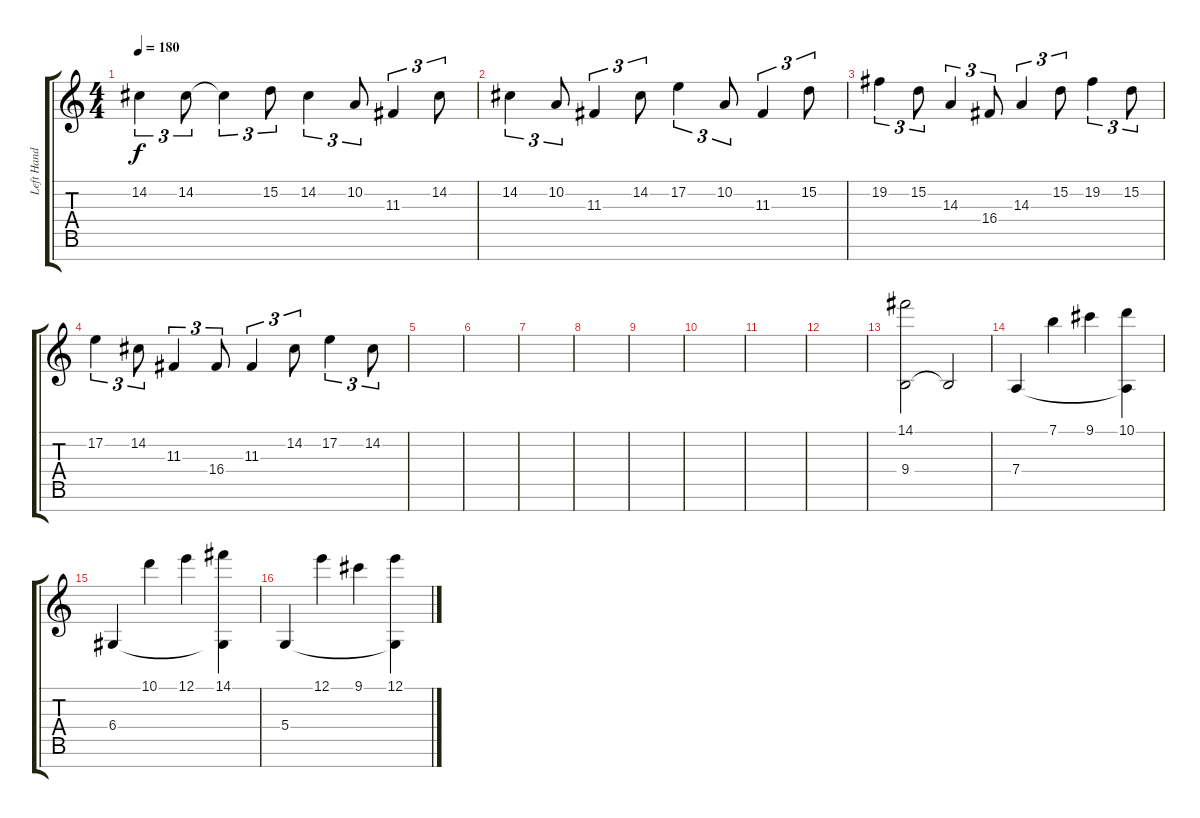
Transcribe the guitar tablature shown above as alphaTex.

\track ("Left Hand - Solo" "Left Hand ") {instrument acousticgrandpiano}
\staff {score tabs}
\tuning (E5 B3 G3 D3 A2 E2 B1) {hide}
\ts (4 4)
\tempo 180
\clef g2
\ks c
14.2.4{tu (3 2) dy f} 14.2.8{tu (3 2)} 14.2{t}.4{tu (3 2)} 15.2.8{tu (3 2)} 14.2.4{tu (3 2)} 10.2.8{tu (3 2)} 11.3.4{tu (3 2)} 14.2.8{tu (3 2)} |
14.2.4{tu (3 2)} 10.2.8{tu (3 2)} 11.3.4{tu (3 2)} 14.2.8{tu (3 2)} 17.2.4{tu (3 2)} 10.2.8{tu (3 2)} 11.3.4{tu (3 2)} 15.2.8{tu (3 2)} |
19.2.4{tu (3 2)} 15.2.8{tu (3 2)} 14.3.4{tu (3 2)} 16.4.8{tu (3 2)} 14.3.4{tu (3 2)} 15.2.8{tu (3 2)} 19.2.4{tu (3 2)} 15.2.8{tu (3 2)} |
17.2.4{tu (3 2)} 14.2.8{tu (3 2)} 11.3.4{tu (3 2)} 16.4.8{tu (3 2)} 11.3.4{tu (3 2)} 14.2.8{tu (3 2)} 17.2.4{tu (3 2)} 14.2.8{tu (3 2)} |
|
|
|
|
|
|
|
|
(14.1 9.4).2{instrument stringensemble1} 9.4{t}.2 |
7.4.4 7.1.4 9.1.4 (10.1 7.4{t}).4 |
6.4.4 10.1.4 12.1.4 (14.1 6.4{t}).4 |
5.4.4 12.1.4 9.1.4 (12.1 5.4{t}).4
